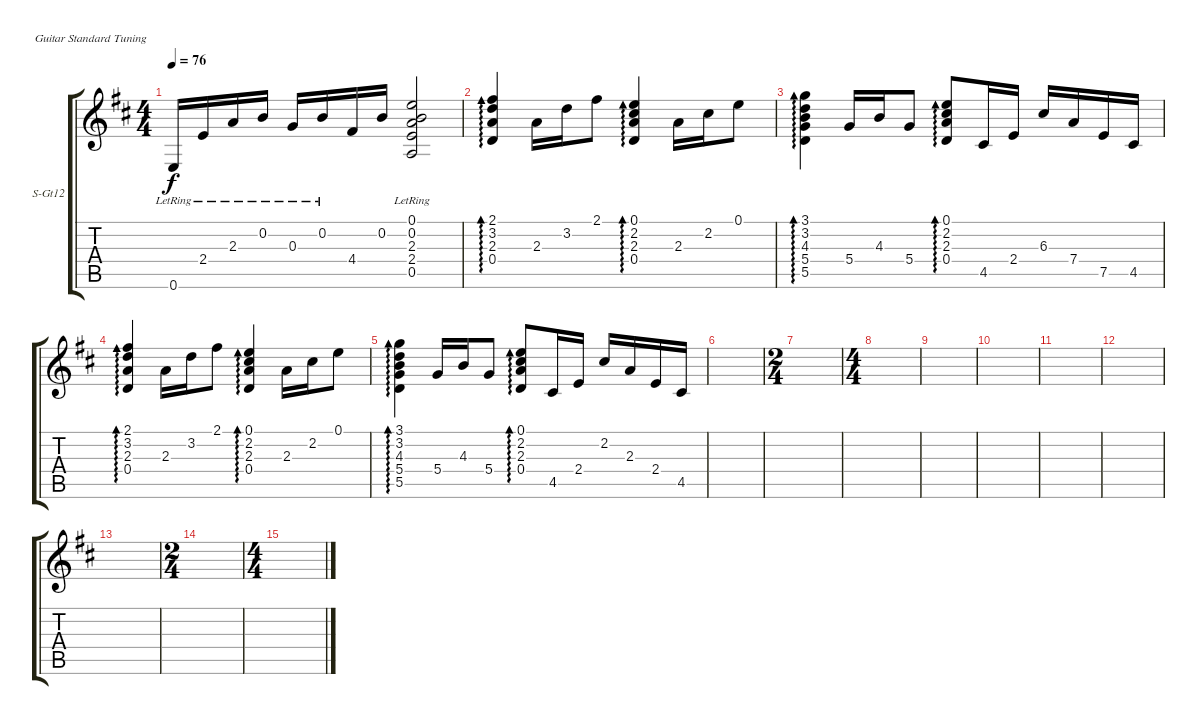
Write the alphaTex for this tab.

\defaultSystemsLayout 4
\bracketExtendMode groupsimilarinstruments
\firstSystemTrackNameOrientation horizontal
\otherSystemsTrackNameOrientation horizontal
\track ("12 St. Steel Guitar (Hackett)" "S-Gt12") {instrument acousticguitarsteel}
\staff {score tabs}
\tuning (E4 B3 G3 D3 A2 E2)
\ts (4 4)
\scale
0.5
\tempo 76
\accidentals auto
\clef g2
\ottava regular
\simile none
\ks d
0.6{lr}.16{dy f} 2.4{lr}.16 2.3{lr}.16 0.2{lr}.16 0.3{lr}.16 0.2{lr}.16 4.4.16 0.2.16 (0.5{lr} 2.4 2.3 0.2 0.1).2 |
\scale
0.5 (2.1 3.2 2.3 0.4).4{ad 0} 2.3.16 3.2.16 2.1.8 (0.1 2.2 2.3 0.4).4{ad 0} 2.3.16 2.2.16 0.1.8 |
\scale
0.5 (3.1 3.2 4.3 5.4 5.5).4{ad 0} 5.4.16 4.3.16 5.4.8 (0.1 2.2 2.3 0.4).8{ad 0} 4.5.16 2.4.16 6.3.16 7.4.16 7.5.16 4.5.16 |
\scale
0.5 (2.1 3.2 2.3 0.4).4{ad 0} 2.3.16 3.2.16 2.1.8 (0.1 2.2 2.3 0.4).4{ad 0} 2.3.16 2.2.16 0.1.8 |
\scale
0.434211 (3.1 3.2 4.3 5.4 5.5).4{ad 0} 5.4.16 4.3.16 5.4.8 (0.1 2.2 2.3 0.4).8{ad 0} 4.5.16 2.4.16 2.2.16 2.3.16 2.4.16 4.5.16 |
\scale
0.565789 |
\ts (2 4)
\scale
0.517143 |
\ts (4 4)
\scale
0.482857 |
\scale
0.5 |
\scale
0.5 |
\scale
0.561644 |
\scale
0.438356 |
\scale
0.408551 |
\ts (2 4)
\scale
0.591449 |
\ts (4 4)
\scale
0.561462 |
\scale
0.438538
